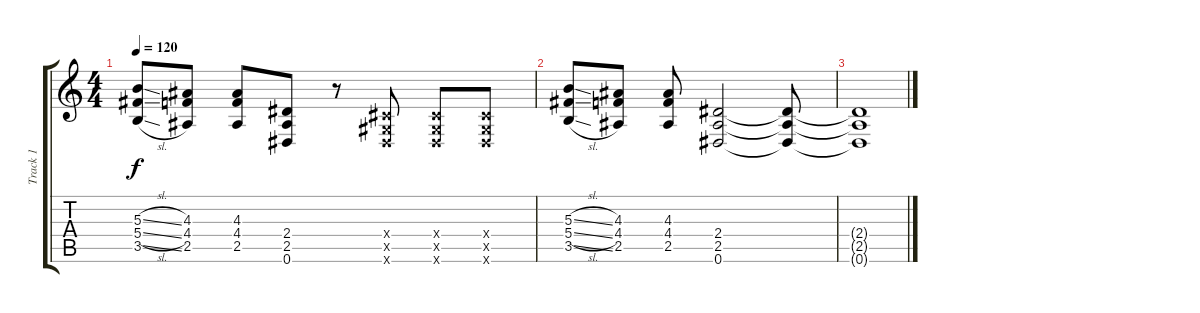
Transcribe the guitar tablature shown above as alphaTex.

\track ("Track 1" "Track 1") {instrument acousticguitarsteel}
\staff {score tabs}
\tuning (Eb4 Bb3 Gb3 Db3 Ab2 Eb2) {hide}
\ts (4 4)
\tempo 120
\clef g2
\ks c
(5.3{sl} 5.4{sl} 3.5{sl}).8{dy f} (4.3 4.4 2.5).8 (4.3 4.4 2.5).8 (2.4 2.5 0.6).8 r.8 (0.4{x} 0.5{x} 0.6{x}).8 (0.4{x} 0.5{x} 0.6{x}).8 (0.4{x} 0.5{x} 0.6{x}).8 |
(5.3{sl} 5.4{sl} 3.5{sl}).8 (4.3 4.4 2.5).8 (4.3 4.4 2.5).8 (2.4 2.5 0.6).2 (2.4{t} 2.5{t} 0.6{t}).8 |
(2.4{t} 2.5{t} 0.6{t}).1
